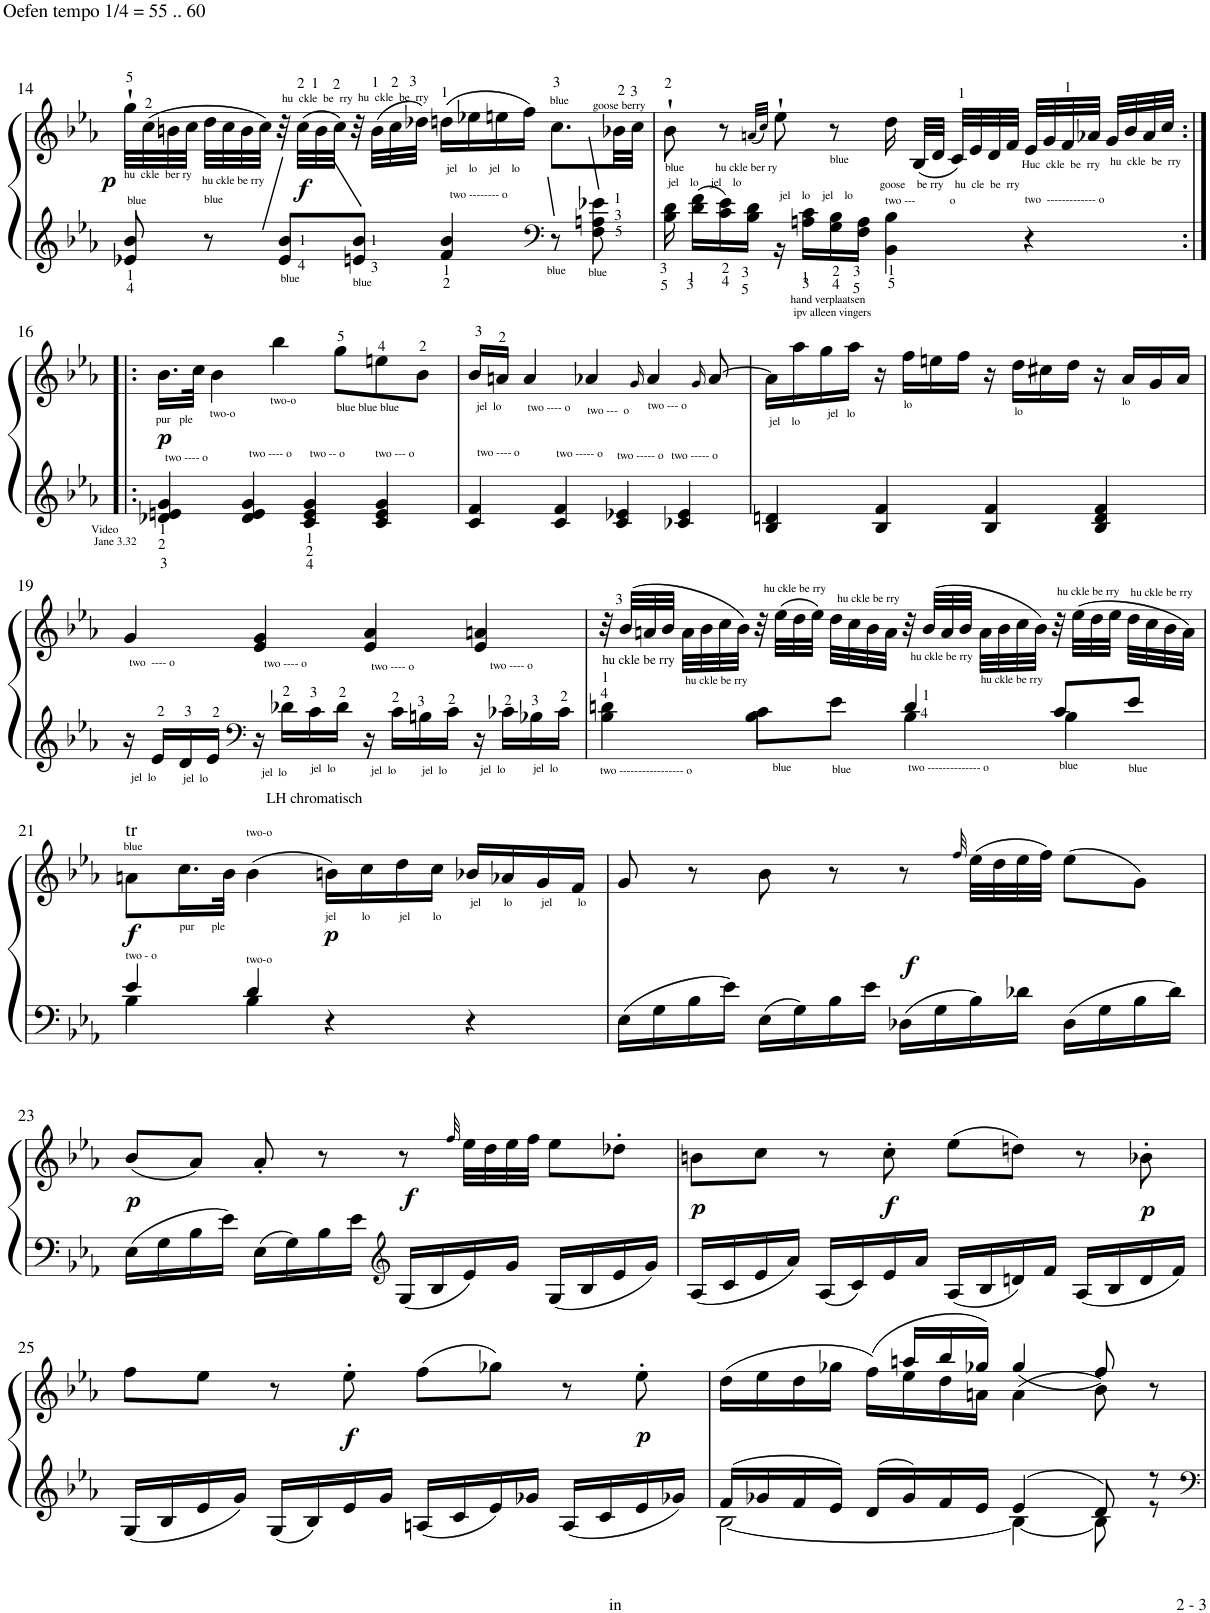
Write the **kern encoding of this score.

**kern	**kern	**dynam
*part1	*part1	*part1
*staff2	*staff1	*staff1/2
*I"Piano	*	*
*I'Pno.	*	*
!!LO:PB:g=z
*clefG2	*clefG2	*
*k[b-e-a-]	*k[b-e-a-]	*
*M4/4	*M4/4	*
*met(c)	*met(c)	*
=14	=14	=14
!	!LO:TX:a:t=Oefen tempo 1/4 = 55 .. 60	!
!LO:TX:a:t=blue	!	!
!LO:TX:a:t=hu  ckle  ber ry	!	!
!	!	!LO:DY:b
8e-X/ 8b-/	32gg`\LLL	p
.	(>32cc\	.
.	32bn\	.
.	32cc\JJJ	.
!	!LO:TX:b:t=hu ckle be rry	!
!LO:TX:a:t=blue	!	!
8r	32dd\LLL	.
.	32cc\	.
.	32b\	.
.	32cc\JJJ)	.
!LO:TX:b:t=blue	!	!
8e-/ 8b-/L	32r	.
!	!LO:TX:a:t=hu  ckle  be  rry	!
!	!	!LO:DY:b
.	(>32cc\LLL	f
.	32b\	.
.	32cc\JJJ)	.
!	!LO:TX:a:t=hu  ckle  be  rry	!
!LO:TX:b:t=blue	!	!
8en/ 8b-/J	32r	.
.	(32b\LLL	.
.	32cc\	.
.	32dd-X\JJJ)	.
!	!LO:TX:b:t=jel    lo    jel    lo	!
!LO:TX:a:t=two -------- o	!	!
4f/ 4b-/	(16ddn\LL	.
.	16ee-X\	.
.	16een\	.
.	16ff\JJ)	.
*clefF4	*	*
!	!LO:TX:a:t=blue	!
!LO:TX:b:t=blue	!	!
!LO:TX:a:t=goose berry	!	!
8r	8.cc\L	.
!LO:TX:b:t=blue	!	!
8F\ 8An\ 8e-X\	.	.
.	32b-X\LL	.
.	32cc\JJJ	.
=15	=15	=15
*^	*	*
!	!	!LO:TX:b:t=blue           hu ckle ber ry	!
!LO:TX:a:t=jel    lo    jel    lo	!	!	!
16ryy	16B-\ 16d\	8b-`\	.
16d\ 16f\LL	8.ryy	.	.
16c\ 16e-\	.	8r	.
16B-\ 16d\JJ	.	.	.
.	.	(<32qan/LLL	.
.	.	32qcc/JJJ)	.
!LO:TX:a:t=jel    lo    jel    lo	!	!	!
16ryy	16r	8ee-`\	.
!LO:TX:b:t=hand verplaatsen	!	!	!
!LO:TX:b:t=ipv alleen vingers	!	!	!
16An\ 16c\LL	2ryy	.	.
!	!	!LO:TX:b:t=blue	!
16G\ 16B-\	.	8r	.
16F\ 16A\JJ	.	.	.
!	!	!LO:TX:b:t=goose    be rry    hu  cle  be  rry	!
!LO:TX:a:t=two ---            o	!	!	!
4BB-\ 4B-\	.	16dd\	.
.	.	(<32B-/LLL	.
.	.	32d/JJJ	.
.	.	32c/LLL)	.
.	.	32e-/	.
.	.	32d/	.
.	.	32f/JJJ	.
!	!	!LO:TX:b:t=Huc  ckle  be  rry	!
!LO:TX:a:t=two  ------------- o	!	!	!
4r	.	32e-/LLL	.
.	.	32g/	.
.	8.ryy	32f/	.
.	.	32a-X/JJJ	.
!	!	!LO:TX:b:t=hu  ckle  be  rry	!
.	.	32g/LLL	.
.	.	32b-/	.
.	.	32a-/	.
.	.	32cc/JJJ	.
*v	*v	*	*
!!LO:LB:g=z
=16:|!|:	=16:|!|:	=16:|!|:
!	!LO:TX:b:t=pur   ple	!
!LO:TX:a:t=two ---- o	!	!
!LO:TX:b:t=Video	!	!
!LO:TX:b:t=Jane 3.32	!	!
!	!	!LO:DY:b
4d-X/ 4en/ 4g/	16.b-\LL	p
.	32cc\JJk	.
!	!LO:TX:b:t=two-o	!
.	4b-\	.
!LO:TX:a:t=two ---- o	!	!
4d-/ 4e/ 4g/	.	.
!	!LO:TX:b:t=two-o	!
.	4bb-\	.
!LO:TX:a:t=two -- o	!	!
4c/ 4e/ 4g/	.	.
!	!LO:TX:b:t=blue blue blue	!
.	8gg\L	.
!LO:TX:a:t=two --- o	!	!
4c/ 4e/ 4g/	8een\	.
.	8b-\J	.
=17	=17	=17
!	!LO:TX:b:t=jel  lo	!
!LO:TX:a:t=two ---- o	!	!
4c/ 4f/	16b-/LL	.
.	16an/JJ	.
!	!LO:TX:b:t=two ---- o	!
.	4a/	.
!LO:TX:a:t=two ----- o	!	!
4c/ 4f/	.	.
!	!LO:TX:b:t=two ---  o	!
.	4a-X/	.
!LO:TX:a:t=two ----- o	!	!
4c/ 4e-X/	.	.
.	16qg/	.
!	!LO:TX:b:t=two --- o	!
.	4a-/	.
!LO:TX:a:t=two ----- o	!	!
4c-X/ 4e-/	.	.
.	16qg/	.
.	[8a-/	.
=18	=18	=18
!	!LO:TX:b:t=jel    lo	!
4B-/ 4dn/	16a-\LL]	.
.	16aa-\	.
!	!LO:TX:b:t=jel   lo	!
.	16gg\	.
.	16aa-\JJ	.
4B-/ 4f/	16r	.
!	!LO:TX:b:t=lo	!
.	16ff\LL	.
.	16een\	.
.	16ff\JJ	.
4B-/ 4f/	16r	.
!	!LO:TX:b:t=lo	!
.	16dd\LL	.
.	16cc#X\	.
.	16dd\JJ	.
4B-/ 4d/ 4f/	16r	.
!	!LO:TX:b:t=lo	!
.	16a-/LL	.
.	16g/	.
.	16a-/JJ	.
!!LO:LB:g=z
=19	=19	=19
!	!LO:TX:b:t=two  ---- o	!
!LO:TX:b:t=jel  lo	!	!
16r	4g/	.
16e-/LL	.	.
!LO:TX:b:t=jel  lo	!	!
16d/	.	.
16e-/JJ	.	.
*clefF4	*	*
!	!LO:TX:b:t=two ---- o	!
!LO:TX:b:t=jel  lo	!	!
16r	4e-/ 4g/	.
!LO:TX:b:t=LH chromatisch	!	!
16d-X\LL	.	.
!LO:TX:b:t=jel  lo	!	!
16c\	.	.
16d-\JJ	.	.
!	!LO:TX:b:t=two ---- o	!
!LO:TX:b:t=jel  lo	!	!
16r	4e-/ 4a-/	.
16c\LL	.	.
!LO:TX:b:t=jel  lo	!	!
16Bn\	.	.
16c\JJ	.	.
!	!LO:TX:b:t=two ---- o	!
!LO:TX:b:t=jel  lo	!	!
16r	4e-/ 4an/	.
16c-X\LL	.	.
!LO:TX:b:t=jel  lo	!	!
16B-X\	.	.
16c-\JJ	.	.
=20	=20	=20
*^	*	*
!	!	!LO:TX:b:t=hu ckle be rry	!
!LO:TX:b:t=blue	!	!	!
!LO:TX:b:t=two ----------------- o	!	!	!
4B-\ 4dn\	4ryy	32r	.
.	.	(32b-/LLL	.
.	.	32an/	.
.	.	32b-/JJJ	.
!	!	!LO:TX:b:t=hu ckle be rry	!
.	.	32a\LLL	.
.	.	32b-\	.
.	.	32cc\	.
.	.	32b-\JJJ)	.
!	!	!LO:TX:a:t=hu ckle be rry	!
4B-\	8c\L	32r	.
.	.	(32ee-\LLL	.
.	.	32dd\	.
.	.	32ee-\JJJ)	.
!	!	!LO:TX:a:t=hu ckle be rry	!
!	!LO:TX:b:t=blue	!	!
.	8e-\J	32dd\LLL	.
.	.	32cc\	.
.	.	32b-\	.
.	.	32a\JJJ	.
!	!	!LO:TX:b:t=hu ckle be rry	!
!LO:TX:b:t=two -------------- o	!	!	!
4B-\	4d/	32r	.
.	.	(32b-/LLL	.
.	.	32a/	.
.	.	32b-/JJJ	.
!	!	!LO:TX:b:t=hu ckle be rry	!
.	.	32a\LLL	.
.	.	32b-\	.
.	.	32cc\	.
.	.	32b-\JJJ)	.
!	!	!LO:TX:a:t=hu ckle be rry	!
!LO:TX:b:t=blue	!	!	!
4B-\	8c/L	32r	.
.	.	(32ee-\LLL	.
.	.	32dd\	.
.	.	32ee-\JJJ	.
!	!	!LO:TX:a:t=hu ckle be rry	!
!	!LO:TX:b:t=blue	!	!
.	8e-/J	32dd\LLL	.
.	.	32cc\	.
.	.	32b-\	.
.	.	32a\JJJ)	.
!!LO:LB:g=z
=21	=21	=21	=21
!	!	!LO:TX:a:t=tr	!
!	!	!LO:TX:a:t=blue	!
!LO:TX:a:t=two - o	!	!	!
!	!	!	!LO:DY:b
4B-\	4e-/	8an\L	f
!	!	!LO:TX:b:t=pur      ple	!
.	.	16.cc\L	.
.	.	32b-\JJk	.
!	!	!LO:TX:a:t=two-o	!
!LO:TX:a:t=two-o	!	!	!
4B-\	4d/	(4b-\	.
!	!	!LO:TX:b:t=jel         lo          jel        lo	!
!	!	!	!LO:DY:b
4r	2ryy	16bn\LL)	p
.	.	16cc\	.
.	.	16dd\	.
.	.	16cc\JJ	.
!	!	!LO:TX:b:t=jel        lo          jel         lo	!
4r	.	16b-X/LL	.
.	.	16a-X/	.
.	.	16g/	.
.	.	16f/JJ	.
*v	*v	*	*
=22	=22	=22
16E-\LL	8g/	.
16G\	.	.
16B-\	8r	.
16e-\JJ	.	.
16E-\LL	8b-\	.
16G\	.	.
16B-\	8r	.
16e-\JJ	.	.
!	!	!LO:DY:a=2
16D-X\LL	8r	f
16G\	.	.
.	32qff/	.
16B-\	(32ee-\LLL	.
.	32dd\	.
16d-X\JJ	32ee-\	.
.	32ff\JJJ)	.
16D-\LL	(8ee-\L	.
16G\	.	.
16B-\	8g\J)	.
16d-\JJ	.	.
!!LO:LB:g=z
=23	=23	=23
!	!	!LO:DY:b
16E-\LL	(8b-/L	p
16G\	.	.
16B-\	8a-/J)	.
16e-\JJ	.	.
16E-\LL	8a-'/	.
16G\	.	.
16B-\	8r	.
16e-\JJ	.	.
*clefG2	*	*
!	!	!LO:DY:a=2
16G/LL	8r	f
16B-/	.	.
.	32qff/	.
16e-/	32ee-\LLL	.
.	32dd\	.
16g/JJ	32ee-\	.
.	32ff\JJJ	.
16G/LL	8ee-\L	.
16B-/	.	.
16e-/	8dd-X'\J	.
16g/JJ	.	.
=24	=24	=24
!	!	!LO:DY:b
16A-/LL	8bn\L	p
16c/	.	.
16e-/	8cc\J	.
16a-/JJ	.	.
16A-/LL	8r	.
16c/	.	.
!	!	!LO:DY:b
16e-/	8cc'\	f
16a-/JJ	.	.
16A-/LL	(8ee-\L	.
16B-/	.	.
16dn/	8ddn\J)	.
16f/JJ	.	.
16A-/LL	8r	.
16B-/	.	.
!	!	!LO:DY:b
16d/	8b-X'\	p
16f/JJ	.	.
!!LO:LB:g=z
=25	=25	=25
16G/LL	8ff\L	.
16B-/	.	.
16e-/	8ee-\J	.
16g/JJ	.	.
16G/LL	8r	.
16B-/	.	.
!	!	!LO:DY:b
16e-/	8ee-'\	f
16g/JJ	.	.
16An/LL	(8ff\L	.
16c/	.	.
16e-/	8gg-X\J)	.
16g-X/JJ	.	.
16A/LL	8r	.
16c/	.	.
!	!	!LO:DY:b
16e-/	8ee-'\	p
16g-X/JJ	.	.
=26	=26	=26
*^	*^	*
16f/LL	[2B-\	(16dd\LL	16ryy	.
*	*	*v	*v	*
16g-X/	.	16ee-\	.
16f/	.	16dd\	.
16e-/JJ	.	16gg-X\JJ	.
16d/LL	.	(>16ff\LL)	.
*	*	*^	*
16g-/	.	16ee-\	16aan/LL	.
16f/	.	16dd\	16bb-/	.
16e-/JJ	.	16an\JJ	16gg-X/JJ)	.
4e-/	4B-\_	(4a\	(4gg-/	.
8d/	8B-\]	8b-\)	8ff/)	.
8r	8r	8r	8ryy	.
*v	*v	*	*	*
*	*v	*v	*
=	=	=
*-	*-	*-
